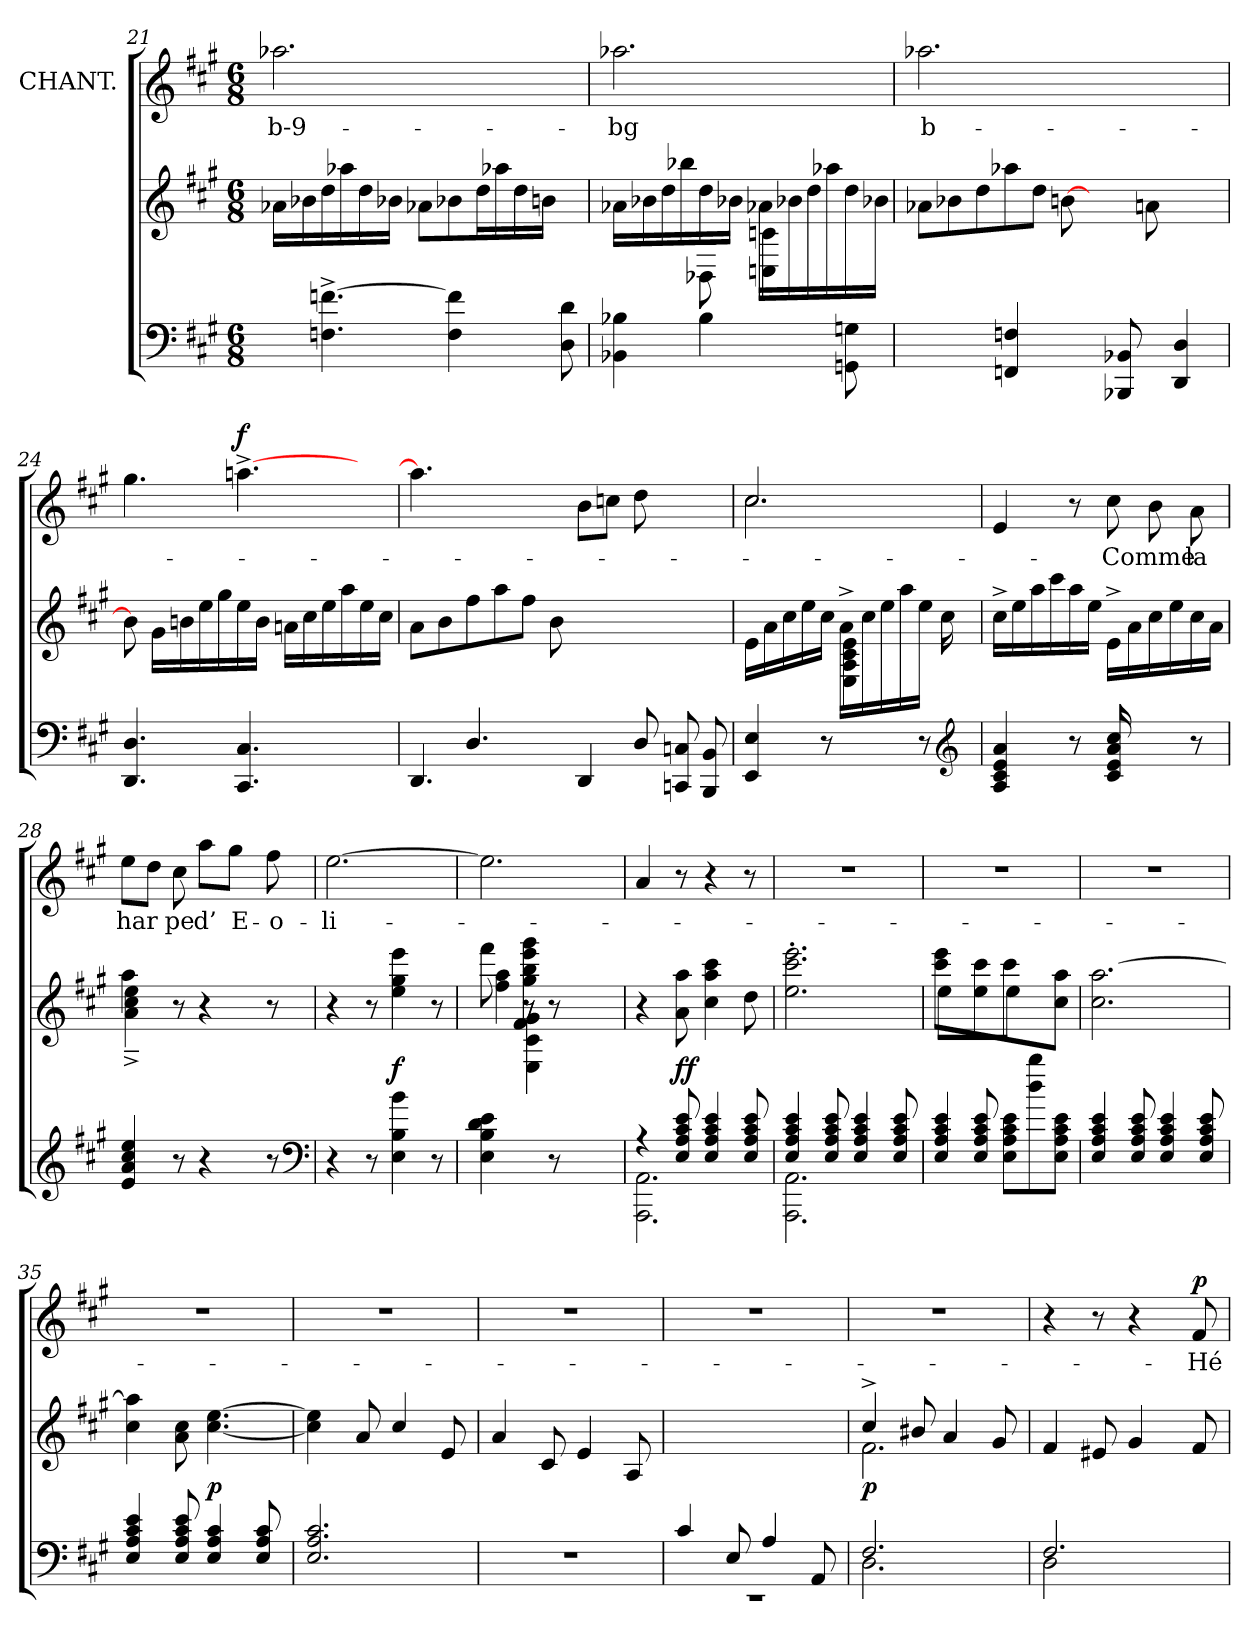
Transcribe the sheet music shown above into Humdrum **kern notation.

**kern	**dynam	**kern	**kern	**text	**dynam
*part3	*part3	*part2	*part1	*part1	*part1
*staff3	*staff3	*staff2	*staff1	*staff1	*staff1
*	*	*	*I"CHANT.	*	*
!!LO:PB:g=z
*clefF4	*	*clefG2	*clefG2	*	*
*k[f#c#g#]	*	*k[f#c#g#]	*k[f#c#g#]	*	*
*M6/8	*	*M6/8	*M6/8	*	*
=21	=21	=21	=21	=21	=21
8ryy	.	16a-Xi\LL	2.aa-Xi\	b-9-	.
.	.	16b-Xi\	.	.	.
4.Fnj^<\ [4.fnj^<\	.	16ddi\	.	.	.
.	.	16aa-Xi\	.	.	.
.	.	16ddi\	.	.	.
.	.	16b-Xi\JJ	.	.	.
.	.	8a-Xi\L	.	.	.
4Fj\ 4fj]\	.	8b-Xi\	.	.	.
.	.	16ddi\L	.	.	.
.	.	16aa-Xi\	.	.	.
16ryy	.	16ddZ\	4ryy	.	.
16ryy	.	16bZ\JJ	.	.	.
8DV\ 8dV\	.	8ryy	.	.	.
=22	=22	=22	=22	=22	=22
*	*	*^	*	*	*
4BB-Xj\ 4B-Xj\	.	16a-Xi\LL	16ryy	2.aa-Xi\	bg	.
.	.	16b-Xi\	16ryy	.	.	.
.	.	16ddi\	16ryy	.	.	.
.	.	16bb-Xi\	16ryy	.	.	.
4B-j\	.	16ddi\	8BB-XV\	.	.	.
.	.	16b-Xi\JJ	.	.	.	.
.	.	16a-Xi\LL	4CnV\ 4cnV\	.	.	.
.	.	16b-Xi\	.	.	.	.
16ryy	.	16ddi\	.	.	.	.
16ryy	.	16aa-Xi\	.	.	.	.
8GGnj\ 8Gnj\	.	16ddi\	8ryy	.	.	.
.	.	16b-Xi\JJ	.	.	.	.
=23	=23	=23	=23	=23	=23	=23
4ryy	.	8a-Xi\L	4ryy	2.aa-Xi\	b-	.
.	.	8b-Xi\	.	.	.	.
8ryy	.	8ddi\	8ryy	.	.	.
4Fnj/ 4FFnj/	.	8aa-Xi\	8ryy	.	.	.
.	.	8ddi\J	8ryy	.	.	.
8ryy	.	[8bZ\	8ryy	.	.	.
8ryy	.	8ryy	8ryy	2.ryy	.	.
8BB-Xj/ 8BBB-Xj/	.	8ryy	8ryy	.	.	.
8ryy	.	2ryy	8aN\	.	.	.
!LO:N:vis=4	!	!	!	!	!	!
4.DV/ 4.DDV/	.	.	4.ryy	.	.	.
*	*	*v	*v	*	*	*
=24	=24	=24	=24	=24	=24
4.Dj/ 4.DDj/	.	8bZ\]	4.gg#i\	.	.
.	.	16g#i\LL	.	.	.
.	.	16bni\	.	.	.
.	.	16eei\	.	.	.
.	.	16gg#i\	.	.	.
!	!	!	!	!	!LO:DY:a
4.C#j/ 4.CC#j/	.	16eei\	[4.aan^>i\	.	f
.	.	16bi\JJ	.	.	.
.	.	16ani\LL	.	.	.
.	.	16cc#i\	.	.	.
.	.	16eei\	.	.	.
.	.	16aai\	.	.	.
8ryy	.	16eei\	8ryy	.	.
.	.	16cc#i\JJ	.	.	.
!!LO:LB:g=z
=25	=25	=25	=25	=25	=25
*^	*	*	*	*	*
4.DDV/	4ryy	.	8ai\J	4.aai\]	.	.
.	.	.	8bi\L	.	.	.
.	4.Dj/	.	8ff#i\	.	.	.
8ryy	.	.	8aai\J	8ryy	.	.
8ryy	.	.	8ff#i\J	8ryy	.	.
8ryy	8ryy	.	8bi\	8ryy	.	.
4DDN/	8ryy	.	2ryy	8bZ\L	.	.
.	8ryy	.	.	8ccZ\J	.	.
4.ryy	8DV/	.	.	8ddZ\	.	.
.	8CV/ 8CCV/	.	.	4ryy	.	.
.	8BBV/ 8BBBV/	.	8ryy	.	.	.
*v	*v	*	*	*	*	*
=26	=26	=26	=26	=26	=26
*	*	*^	*^	*	*
4Ej/ 4EEj/	.	16ei\LL	16ryy	2.cc#i\	2.cc#j/	.	.
.	.	16ai\	16ryy	.	.	.	.
.	.	16cc#i\	16ryy	.	.	.	.
.	.	16eei\	16ryy	.	.	.	.
8r	.	16cc#i\JJ	16ryy	.	.	.	.
.	.	16a^<i\LL	4eV\ 4c#V\ 4AV\ 4EV\	.	.	.	.
16ryy	.	16cc#i\	.	.	.	.	.
16ryy	.	16eei\	.	.	.	.	.
16ryy	.	16aai\	.	.	.	.	.
8r	.	16eei\JJ	8.ryy	.	.	.	.
.	.	16cc#i\	.	.	.	.	.
*clefG2	*	*	*	*	*	*	*
16ryy	.	16ryy	.	.	.	.	.
*	*	*v	*v	*	*	*	*
*	*	*	*v	*v	*	*
=27	=27	=27	=27	=27	=27
4Aj/ 4c#j/ 4aj/ 4ej/	.	16cc#^<i\LL	4ei/	.	.
.	.	16eei\	.	.	.
.	.	16aai\	.	.	.
.	.	16ccc#i\	.	.	.
8r	.	16aai\	8r	.	.
.	.	16eei\JJ	.	.	.
16c#j/ 16ej/ 16aj/ 16cc#j/	.	16e^<i\LL	8cc#i\	Comme	.
16ryy	.	16ai\	.	.	.
16ryy	.	16cc#i\	8bi\	.	.
16ryy	.	16eei\	.	.	.
8r	.	16cc#i\	8ai\	la	.
.	.	16ai\JJ	.	.	.
=28	=28	=28	=28	=28	=28
*	*	*^	*	*	*
4eej/ 4cc#j/ 4aj/ 4ej/	.	4aai\	4aV~>^<\ 4eeV~>^<\ 4cc#V~>^<\	8eei\L	har	.
.	.	.	.	8ddi\J	--	.
8r	.	8r	2ryy	8cc#i\	pe	.
4r	.	4r	.	8aai\L	d’	.
.	.	.	.	8gg#i\J	E-	.
8r	.	8r	.	8ff#i\	o-	.
*	*	*v	*v	*	*	*
*clefF4	*	*	*	*	*
=29	=29	=29	=29	=29	=29
4r	.	4r	[2.eei\	li-	.
8r	.	8r	.	.	.
!	!LO:DY:a	!	!	!	!
4Ej\ 4Bj\ 4bj\	f	4eei\ 4gg#i\ 4eeei\	.	.	.
8r	.	8r	.	.	.
!!LO:LB:g=z
=30	=30	=30	=30	=30	=30
*	*	*^	*	*	*
*	*	*	*^	*	*	*
*	*	*	*	*^	*	*	*
*	*	*	*	*	*^	*	*	*
4Ej\ 4Bj\ 4dj\ 4ej\	.	8fff#i\	4aaV\ 4ff#V\	8ryy	8ryy	8ryy	2.eei\]	.	.
.	.	4ggg#i\ 4eeei\ 4bbi\ 4gg#i\	.	8r	4El\ 4f#l\ 4g#l\ 4c#l\	8r	.	.	.
8r	.	.	8r	2ryy	.	2ryy	.	.	.
4.ryy	.	4.ryy	4.ryy	.	4.ryy	.	.	.	.
*	*	*v	*v	*v	*v	*v	*	*	*
=31	=31	=31	=31	=31	=31
*^	*	*	*	*	*
4r	2.AAAV\ 2.AAV\	.	4r	4ai/	.	.
!	!	!LO:DY:a	!	!	!	!
8Ej/ 8Aj/ 8c#j/ 8ej/	.	ff	8ai\ 8aai\	8r	.	.
4ej/ 4c#j/ 4Aj/ 4Ej/	.	.	4cc#i\ 4ccc#i\ 4aai\	4r	.	.
8ej/ 8c#j/ 8Aj/ 8Ej/	.	.	8ddi\	8r	.	.
=32	=32	=32	=32	=32	=32	=32
4ej/ 4c#j/ 4Aj/ 4Ej/	2.AAAV\ 2.AAV\	.	2.eei'>\ 2.ccc#i'>\ 2.eeei'>\	2.r	.	.
8ej/ 8c#j/ 8Aj/ 8Ej/	.	.	.	.	.	.
4ej/ 4c#j/ 4Aj/ 4Ej/	.	.	.	.	.	.
8ej/ 8c#j/ 8Aj/ 8Ej/	.	.	.	.	.	.
*v	*v	*	*	*	*	*
=33	=33	=33	=33	=33	=33
*	*	*^	*	*	*
4Ej/ 4Aj/ 4c#j/ 4ej/	.	4eeei\ 4ccc#i\	4eeV\	2.r	.	.
8Ej/ 8Aj/ 8c#j/ 8ej/	.	8eei\ 8ccc#i\	8ryy	.	.	.
8ej\ 8c#j\ 8Aj\ 8Ej\L	.	4ccc#i\	8eeV\J	.	.	.
8ddj\ 8bbj\	.	.	4ryy	.	.	.
8ej\ 8c#j\ 8Aj\ 8Ej\J	.	8cc#i\ 8aai\J	.	.	.	.
*	*	*v	*v	*	*	*
=34	=34	=34	=34	=34	=34
4ej/ 4c#j/ 4Aj/ 4Ej/	.	2.cc#i\ [2.aai\	2.r	.	.
8ej/ 8c#j/ 8Aj/ 8Ej/	.	.	.	.	.
4Ej/ 4Aj/ 4c#j/ 4ej/	.	.	.	.	.
8Ej/ 8Aj/ 8c#j/ 8ej/	.	.	.	.	.
=35	=35	=35	=35	=35	=35
4ej/ 4c#j/ 4Aj/ 4Ej/	.	4cc#i\ 4aai]\	2.r	.	.
8Ej/ 8ej/ 8c#j/ 8Aj/	.	8ai\ 8cc#i\	.	.	.
!	!LO:DY:a	!	!	!	!
4c#j/ 4Aj/ 4Ej/	p	[4.eei\ [4.cc#i\	.	.	.
8c#j/ 8Aj/ 8Ej/	.	.	.	.	.
=36	=36	=36	=36	=36	=36
2.c#j/ 2.Aj/ 2.Ej/	.	4cc#i]\ 4eei]\	2.r	.	.
.	.	8ai/	.	.	.
.	.	4cc#i/	.	.	.
.	.	8ei/	.	.	.
=37	=37	=37	=37	=37	=37
2.r	.	4ai/	2.r	.	.
.	.	8c#i/	.	.	.
.	.	4ei/	.	.	.
.	.	8Ai/	.	.	.
=38	=38	=38	=38	=38	=38
*^	*	*	*	*	*
4c#i/	2.r	.	2.ryy	2.r	.	.
8Ei/	.	.	.	.	.	.
4Ai/	.	.	.	.	.	.
8AAi/	.	.	.	.	.	.
!!LO:LB:g=z
=39	=39	=39	=39	=39	=39	=39
*	*	*	*^	*	*	*
!	!	!LO:DY:a	!	!	!	!	!
2.F#j/	2.D!\	p	4cc#^>i/	2.f#V\	2.r	.	.
.	.	.	8b#Xi/	.	.	.	.
.	.	.	4ai/	.	.	.	.
.	.	.	8g#i/	.	.	.	.
*	*	*	*v	*v	*	*	*
=40	=40	=40	=40	=40	=40	=40
2.F#j/	2DV\	.	4f#i/	4r	.	.
.	.	.	8e#Xi/	8r	.	.
.	.	.	4g#i/	4r	.	.
.	4ryy	.	.	.	.	.
!	!	!	!	!	!	!LO:DY:a
.	.	.	8f#i/	8f#i/	Hé-	p
*v	*v	*	*	*	*	*
=	=	=	=	=	=
*-	*-	*-	*-	*-	*-
